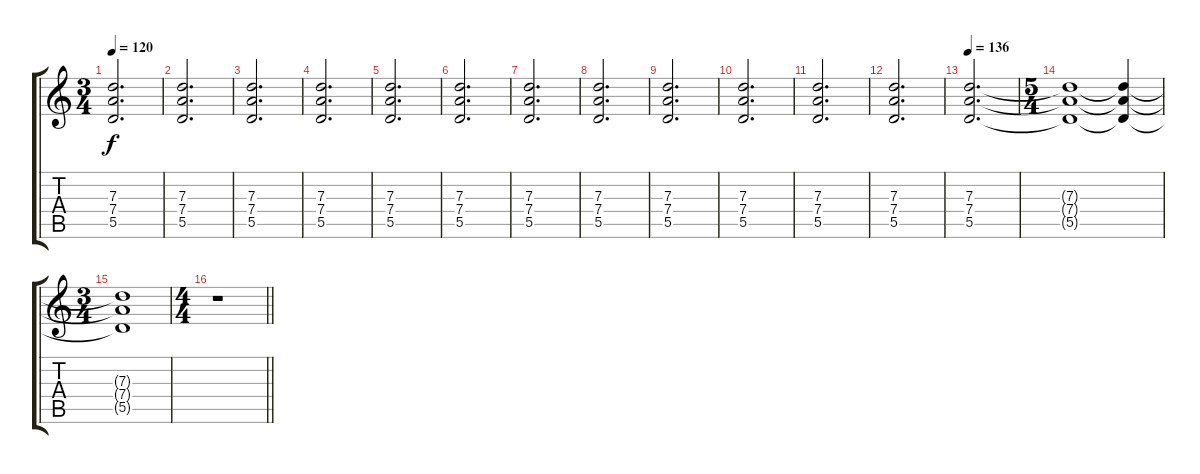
\track "" {instrument electricguitarjazz}
\staff {score tabs}
\tuning (E4 B3 G3 D3 A2 E2) {hide}
\ts (3 4)
\tempo 120
\clef g2
\ks c
(7.3 7.4 5.5).2{d dy f} |
(7.3 7.4 5.5).2{d} |
(7.3 7.4 5.5).2{d} |
(7.3 7.4 5.5).2{d} |
(7.3 7.4 5.5).2{d} |
(7.3 7.4 5.5).2{d volume 0} |
(7.3 7.4 5.5).2{d} |
(7.3 7.4 5.5).2{d} |
(7.3 7.4 5.5).2{d} |
(7.3 7.4 5.5).2{d} |
(7.3 7.4 5.5).2{d} |
(7.3 7.4 5.5).2{d} |
\tempo 136
(7.3 7.4 5.5).2{d volume 13} |
\ts (5 4)
(7.3{t} 7.4{t} 5.5{t}).1 (7.3{t} 7.4{t} 5.5{t}).4 |
\ts (3 4)
(7.3{t} 7.4{t} 5.5{t}).1 |
\ts (4 4)
\barLineRight lightlight
r.1
